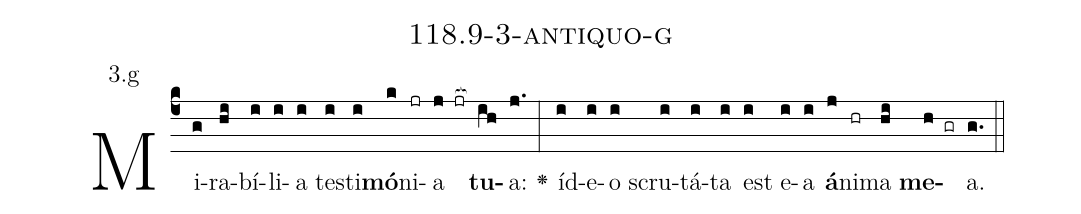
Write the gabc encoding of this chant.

name: 118.9-3-antiquo-g;
annotation: 3.g;
%%
(c4)Mi(g)ra(hi)bí(i)li(i)a(i) tes(i)ti(i)<b>mó</b>(k)ni(jr)a(j jr[ocb:1{]) <b>tu</b>(ih[ocb:0}])a:(j.) <v>\greheightstar</v>(:) íd(i)e(i)o(i) scru(i)tá(i)ta(i) est(i) e(i)a(i) <b>á</b>(j)ni(hr)ma(hi) <b>me</b>(h gr)a.(g.) (::)


%E(i) u(i) o(j) u(hi) a(h) e.(g.) (::)
